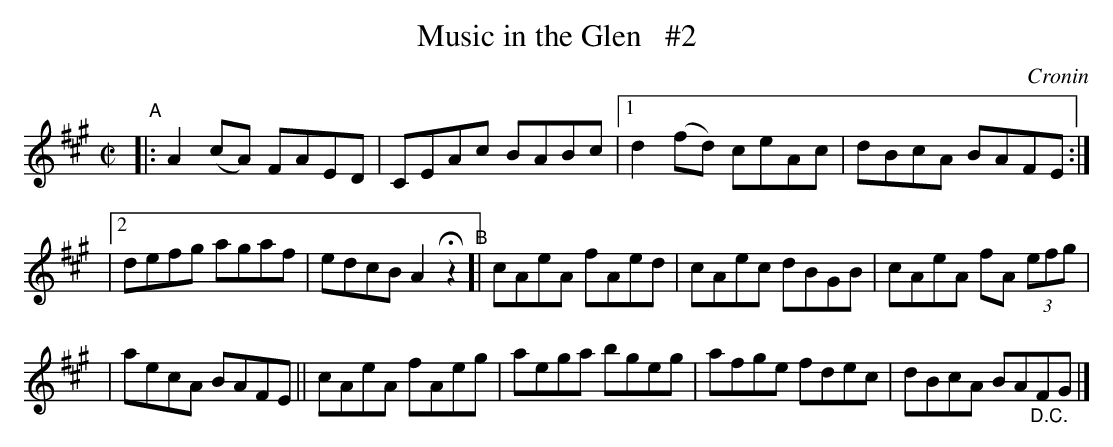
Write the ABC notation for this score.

X:1
T: Music in the Glen   #2
O: Cronin
M: C|
L: 1/8
K: A
"^A"\
|: A2(cA) FAED | CEAc BABc | [1 d2(fd) ceAc | dBcA BAFE :|
|[2 defg agaf | edcB A2Hz2 "^B"[| cAeA fAed | cAec dBGB | cAeA fA (3efg |
| aecA BAFE || cAeA fAeg | aega bgeg | afge fdec | dBcA BA"_D.C."FG |]
